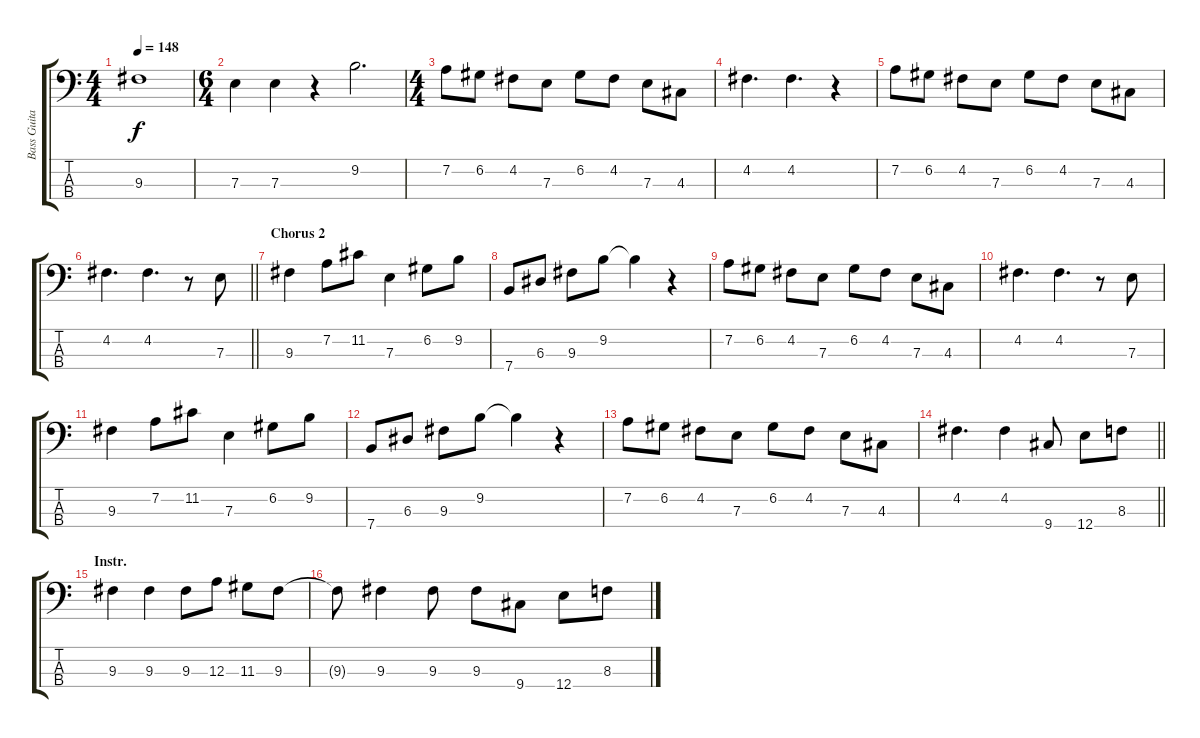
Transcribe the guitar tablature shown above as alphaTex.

\track ("Bass Guitar" "Bass Guita") {instrument electricbasspick}
\staff {score tabs}
\tuning (G2 D2 A1 E1) {hide}
\ts (4 4)
\tempo 148
\clef f4
\ks c
9.3.1{dy f} |
\ts (6 4)
7.3.4 7.3.4 r.4 9.2.2{d} |
\ts (4 4)
7.2.8 6.2.8 4.2.8 7.3.8 6.2.8 4.2.8 7.3.8 4.3.8 |
4.2.4{d} 4.2.4{d} r.4 |
7.2.8 6.2.8 4.2.8 7.3.8 6.2.8 4.2.8 7.3.8 4.3.8 |
\barLineRight lightlight
4.2.4{d} 4.2.4{d} r.8 7.3.8 |
\section ("" "Chorus 2")
9.3.4 7.2.8 11.2.8 7.3.4 6.2.8 9.2.8 |
7.4.8 6.3.8 9.3.8 9.2.8 9.2{t}.4 r.4 |
7.2.8 6.2.8 4.2.8 7.3.8 6.2.8 4.2.8 7.3.8 4.3.8 |
4.2.4{d} 4.2.4{d} r.8 7.3.8 |
9.3.4 7.2.8 11.2.8 7.3.4 6.2.8 9.2.8 |
7.4.8 6.3.8 9.3.8 9.2.8 9.2{t}.4 r.4 |
7.2.8 6.2.8 4.2.8 7.3.8 6.2.8 4.2.8 7.3.8 4.3.8 |
\barLineRight lightlight
4.2.4{d} 4.2.4 9.4.8 12.4.8 8.3.8 |
\section ("" "Instr.")
9.3.4 9.3.4 9.3.8 12.3.8 11.3.8 9.3.8 |
9.3{t}.8 9.3.4 9.3.8 9.3.8 9.4.8 12.4.8 8.3.8
